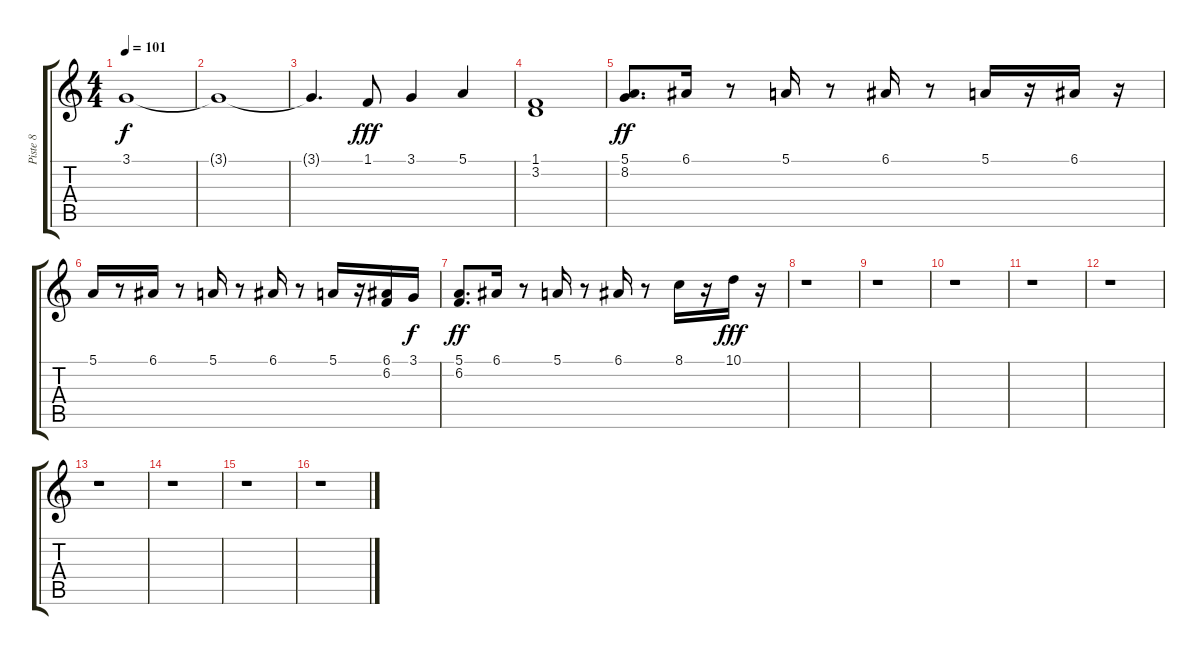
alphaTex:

\track ("Piste 8" "Piste 8") {instrument frenchhorn}
\staff {score tabs}
\tuning (E4 B3 G3 D3 A2 E2) {hide}
\ts (4 4)
\tempo 101
\clef g2
\ks c
3.1.1{dy f} |
3.1{t}.1 |
3.1{t}.4{d} 1.1.8{dy fff} 3.1.4 5.1.4 |
(1.1 3.2).1 |
(5.1 8.2).8{d dy ff} 6.1.16 r.8 5.1.16 r.8 6.1.16 r.8 5.1.16 r.16 6.1.16 r.16 |
5.1.16 r.8 6.1.16 r.8 5.1.16 r.8 6.1.16 r.8 5.1.16 r.16 (6.1 6.2).16 3.1.16{dy f} |
(5.1 6.2).8{d dy ff} 6.1.16 r.8 5.1.16 r.8 6.1.16 r.8 8.1.16 r.16 10.1.16{dy fff} r.16 |
r.1 |
r.1 |
r.1 |
r.1 |
r.1 |
r.1 |
r.1 |
r.1 |
r.1
